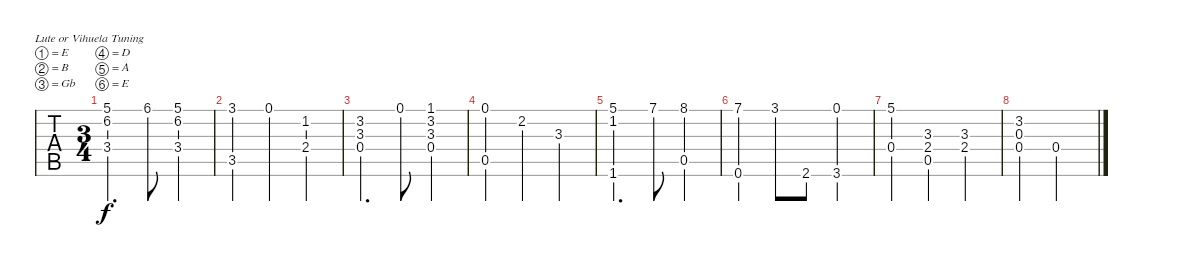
\bracketExtendMode groupsimilarinstruments
\singleTrackTrackNamePolicy hidden
\multiTrackTrackNamePolicy hidden
\firstSystemTrackNameOrientation horizontal
\otherSystemsTrackNameOrientation horizontal
\track ("Guitar Standard" "Guitar Sta") {instrument acousticguitarsteel}
\staff {tabs}
\tuning (E4 B3 Gb3 D3 A2 E2)
\ts (3 4)
\tempo (120 hide)
\clef g2
\ks c
(5.1 6.2 3.4).4{d dy f} 6.1.8 (5.1 6.2 3.4).4 |
(3.1 3.5).4 0.1.4 (1.2 2.4).4 |
(3.2 3.3 0.4).4{d} 0.1.8 (1.1 3.2 3.3 0.4).4 |
(0.1 0.5).4 2.2.4 3.3.4 |
(5.1 1.2 1.6).4{d} 7.1.8 (8.1 0.5).4 |
(7.1 0.6).4 3.1.8 2.6.8 (0.1 3.6).4 |
(5.1 0.4).4 (3.3 2.4 0.5).4 (3.3 2.4).4 |
(3.2 0.3 0.4).4 0.4.2
